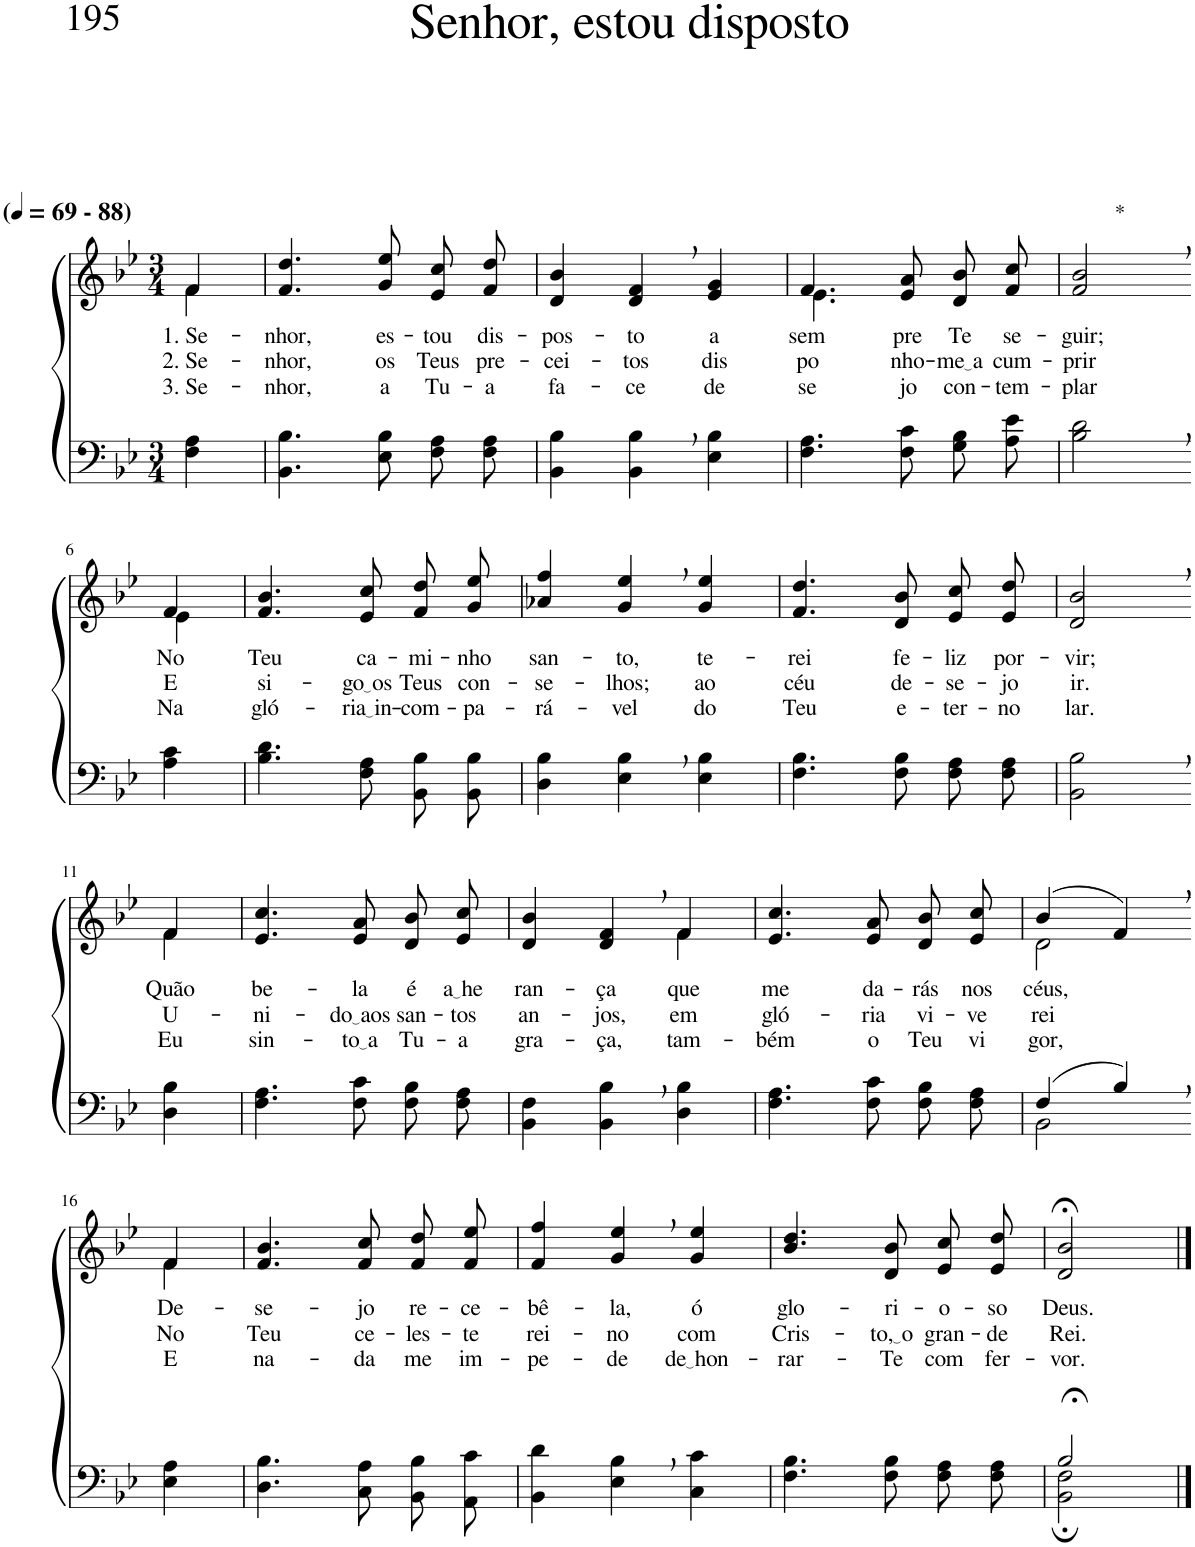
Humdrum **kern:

**kern	**kern	**text	**text	**text
*part2	*part1	*part1	*part1	*part1
*staff2	*staff1	*staff1	*staff1	*staff1
*I"Parte III e IV	*I"Parte I e II	*	*	*
*clefF4	*clefG2	*	*	*
*Trd1c2	*Trd1c2	*	*	*
*k[b-e-]	*k[b-e-]	*	*	*
*M3/4	*M3/4	*	*	*
*MM69	*MM69	*	*	*
=1	=1	=1	=1	=1
!	!LO:TX:a:B:t=(	!	!	!
!	!LO:TX:a:B:t=- 88)	!	!	!
!	!	!LO:LY:b	!LO:LY:b	!LO:LY:b
*	*^	*	*	*
4F\ 4A\	4f\	4f/	1. Se-	2. Se-	3. Se-
=2	=2	=2	=2	=2	=2
!	!	!	!LO:LY:b	!LO:LY:b	!LO:LY:b
*	*v	*v	*	*	*
4.BB-\ 4.B-\	4.f/ 4.dd/	-nhor,	-nhor,	-nhor,
!	!	!LO:LY:b	!LO:LY:b	!LO:LY:b
8E-\ 8B-\	8g/ 8ee-/	es-	os	a
!	!	!LO:LY:b	!LO:LY:b	!LO:LY:b
8F\ 8A\L	8e-/ 8cc/L	-tou	Teus	Tu-
!	!	!LO:LY:b	!LO:LY:b	!LO:LY:b
8F\ 8A\J	8f/ 8dd/J	dis-	pre-	-a
=3	=3	=3	=3	=3
!	!	!LO:LY:b	!LO:LY:b	!LO:LY:b
4BB-\ 4B-\	4d/ 4b-/	-pos-	-cei-	fa-
!	!	!LO:LY:b	!LO:LY:b	!LO:LY:b
4BB-\, 4B-\,	4d/, 4f/,	-to	-tos	-ce
!	!	!LO:LY:b	!LO:LY:b	!LO:LY:b
4E-\ 4B-\	4e-/ 4g/	a	dis-	de-
=4	=4	=4	=4	=4
*	*^	*	*	*
!	!	!	!LO:LY:b	!LO:LY:b	!LO:LY:b
4.F\ 4.A\	4.f/	4.e-\	sem-	-po-	-se-
!	!	!	!LO:LY:b	!LO:LY:b	!LO:LY:b
8F\ 8c\	8e-/ 8a/	4.ryy	-pre	-nho-	-jo
!	!	!	!LO:LY:b	!LO:LY:b	!LO:LY:b
8G\ 8B-\L	8d/ 8b-/L	.	Te	me a	con-
!	!	!	!LO:LY:b	!LO:LY:b	!LO:LY:b
8A\ 8e-\J	8f/ 8cc/J	.	se-	cum-	-tem-
*	*v	*v	*	*	*
=5	=5	=5	=5	=5
!	!LO:TX:a:t=*	!	!	!
!	!	!LO:LY:b	!LO:LY:b	!LO:LY:b
2B-\, 2d\,	2f/, 2b-/,	-guir;	-prir	-plar
!!LO:LB:g=z
=6-	=6-	=6-	=6-	=6-
*	*^	*	*	*
!	!	!	!LO:LY:b	!LO:LY:b	!LO:LY:b
4A\ 4c\	4f/	4e-\	No	E	Na
=7	=7	=7	=7	=7	=7
!	!	!	!LO:LY:b	!LO:LY:b	!LO:LY:b
*	*v	*v	*	*	*
4.B-\ 4.d\	4.f/ 4.b-/	Teu	si-	gló-
!	!	!LO:LY:b	!LO:LY:b	!LO:LY:b
8F\ 8A\	8e-/ 8cc/	ca-	go os	ria in
!	!	!LO:LY:b	!LO:LY:b	!LO:LY:b
8BB-\ 8B-\L	8f\ 8dd\L	-mi-	Teus	-com-
!	!	!LO:LY:b	!LO:LY:b	!LO:LY:b
8BB-\ 8B-\J	8g\ 8ee-\J	-nho	con-	-pa-
=8	=8	=8	=8	=8
!	!	!LO:LY:b	!LO:LY:b	!LO:LY:b
4D\ 4B-\	4a-X/ 4ff/	san-	-se-	-rá-
!	!	!LO:LY:b	!LO:LY:b	!LO:LY:b
4E-\, 4B-\,	4g/, 4ee-/,	-to,	-lhos;	-vel
!	!	!LO:LY:b	!LO:LY:b	!LO:LY:b
4E-\ 4B-\	4g/ 4ee-/	te-	ao	do
=9	=9	=9	=9	=9
!	!	!LO:LY:b	!LO:LY:b	!LO:LY:b
4.F\ 4.B-\	4.f/ 4.dd/	-rei	céu	Teu
!	!	!LO:LY:b	!LO:LY:b	!LO:LY:b
8F\ 8B-\	8d/ 8b-/	fe-	de-	e-
!	!	!LO:LY:b	!LO:LY:b	!LO:LY:b
8F\ 8A\L	8e-/ 8cc/L	-liz	-se-	-ter-
!	!	!LO:LY:b	!LO:LY:b	!LO:LY:b
8F\ 8A\J	8e-/ 8dd/J	por-	-jo	-no
=10	=10	=10	=10	=10
!	!	!LO:LY:b	!LO:LY:b	!LO:LY:b
2BB-\, 2B-\,	2d/, 2b-/,	-vir;	ir.	lar.
!!LO:LB:g=z
=11-	=11-	=11-	=11-	=11-
!	!	!LO:LY:b	!LO:LY:b	!LO:LY:b
*	*^	*	*	*
4D\ 4B-\	4f\	4f/	Quão	U-	Eu
=12	=12	=12	=12	=12	=12
!	!	!	!LO:LY:b	!LO:LY:b	!LO:LY:b
*	*v	*v	*	*	*
4.F\ 4.A\	4.e-/ 4.cc/	be-	-ni-	sin-
!	!	!LO:LY:b	!LO:LY:b	!LO:LY:b
8F\ 8c\	8e-/ 8a/	-la	do aos	to a
!	!	!LO:LY:b	!LO:LY:b	!LO:LY:b
8F\ 8B-\L	8d/ 8b-/L	é	san-	Tu-
!	!	!LO:LY:b	!LO:LY:b	!LO:LY:b
8F\ 8A\J	8e-/ 8cc/J	a he	-tos	-a
=13	=13	=13	=13	=13
*	*^	*	*	*
!	!	!	!LO:LY:b	!LO:LY:b	!LO:LY:b
4BB-\ 4F\	2ryy	4d/ 4b-/	-ran-	an-	gra-
!	!	!	!LO:LY:b	!LO:LY:b	!LO:LY:b
4BB-\, 4B-\,	.	4d/ 4f/	-ça	-jos,	-ça,
!	!	!	!LO:LY:b	!LO:LY:b	!LO:LY:b
4D\ 4B-\	4f\	4f/	que	em	tam-
=14	=14	=14	=14	=14	=14
!	!	!	!LO:LY:b	!LO:LY:b	!LO:LY:b
*	*v	*v	*	*	*
4.F\ 4.A\	4.e-/ 4.cc/	me	gló-	-bém
!	!	!LO:LY:b	!LO:LY:b	!LO:LY:b
8F\ 8c\	8e-/ 8a/	da-	-ria	o
!	!	!LO:LY:b	!LO:LY:b	!LO:LY:b
8F\ 8B-\L	8d/ 8b-/L	-rás	vi-	Teu
!	!	!LO:LY:b	!LO:LY:b	!LO:LY:b
8F\ 8A\J	8e-/ 8cc/J	nos	-ve-	vi-
=15	=15	=15	=15	=15
*^	*^	*	*	*
!	!	!	!	!LO:LY:b	!LO:LY:b	!LO:LY:b
(4F/	2BB-\	(4b-/	2d\	céus,	-rei	-gor,
4B-,/)	.	4f,/)	.	.	.	.
*v	*v	*	*	*	*	*
!!LO:LB:g=z	!!
=16-	=16-	=16-	=16-	=16-	=16-
!	!	!	!LO:LY:b	!LO:LY:b	!LO:LY:b
4E-\ 4A\	4f/	4f\	De-	No	E
=17	=17	=17	=17	=17	=17
!	!	!	!LO:LY:b	!LO:LY:b	!LO:LY:b
*	*v	*v	*	*	*
4.D\ 4.B-\	4.f/ 4.b-/	-se-	Teu	na-
!	!	!LO:LY:b	!LO:LY:b	!LO:LY:b
8C\ 8A\	8f/ 8cc/	-jo	ce-	-da
!	!	!LO:LY:b	!LO:LY:b	!LO:LY:b
8BB-\ 8B-\L	8f\ 8dd\L	re-	-les-	me
!	!	!LO:LY:b	!LO:LY:b	!LO:LY:b
8AA\ 8c\J	8f\ 8ee-\J	-ce-	-te	im-
=18	=18	=18	=18	=18
!	!	!LO:LY:b	!LO:LY:b	!LO:LY:b
4BB-\ 4d\	4f/ 4ff/	-bê-	rei-	-pe-
!	!	!LO:LY:b	!LO:LY:b	!LO:LY:b
4E-\, 4B-\,	4g/, 4ee-/,	-la,	-no	-de
!	!	!LO:LY:b	!LO:LY:b	!LO:LY:b
4C\ 4c\	4g/ 4ee-/	ó	com	de hon
=19	=19	=19	=19	=19
!	!	!LO:LY:b	!LO:LY:b	!LO:LY:b
4.F\ 4.B-\	4.b-/ 4.dd/	glo-	Cris-	-rar-
!	!	!LO:LY:b	!LO:LY:b	!LO:LY:b
8F\ 8B-\	8d/ 8b-/	-ri-	to, o	-Te
!	!	!LO:LY:b	!LO:LY:b	!LO:LY:b
8F\ 8A\L	8e-/ 8cc/L	-o-	gran-	com
!	!	!LO:LY:b	!LO:LY:b	!LO:LY:b
8F\ 8A\J	8e-/ 8dd/J	-so	-de	fer-
=20	=20	=20	=20	=20
*^	*	*	*	*
!	!	!	!LO:LY:b	!LO:LY:b	!LO:LY:b
2B-;</	2BB-\; 2F\;	2d/;< 2b-/;<	Deus.	Rei.	-vor.
*v	*v	*	*	*	*
==	==	==	==	==
*-	*-	*-	*-	*-
